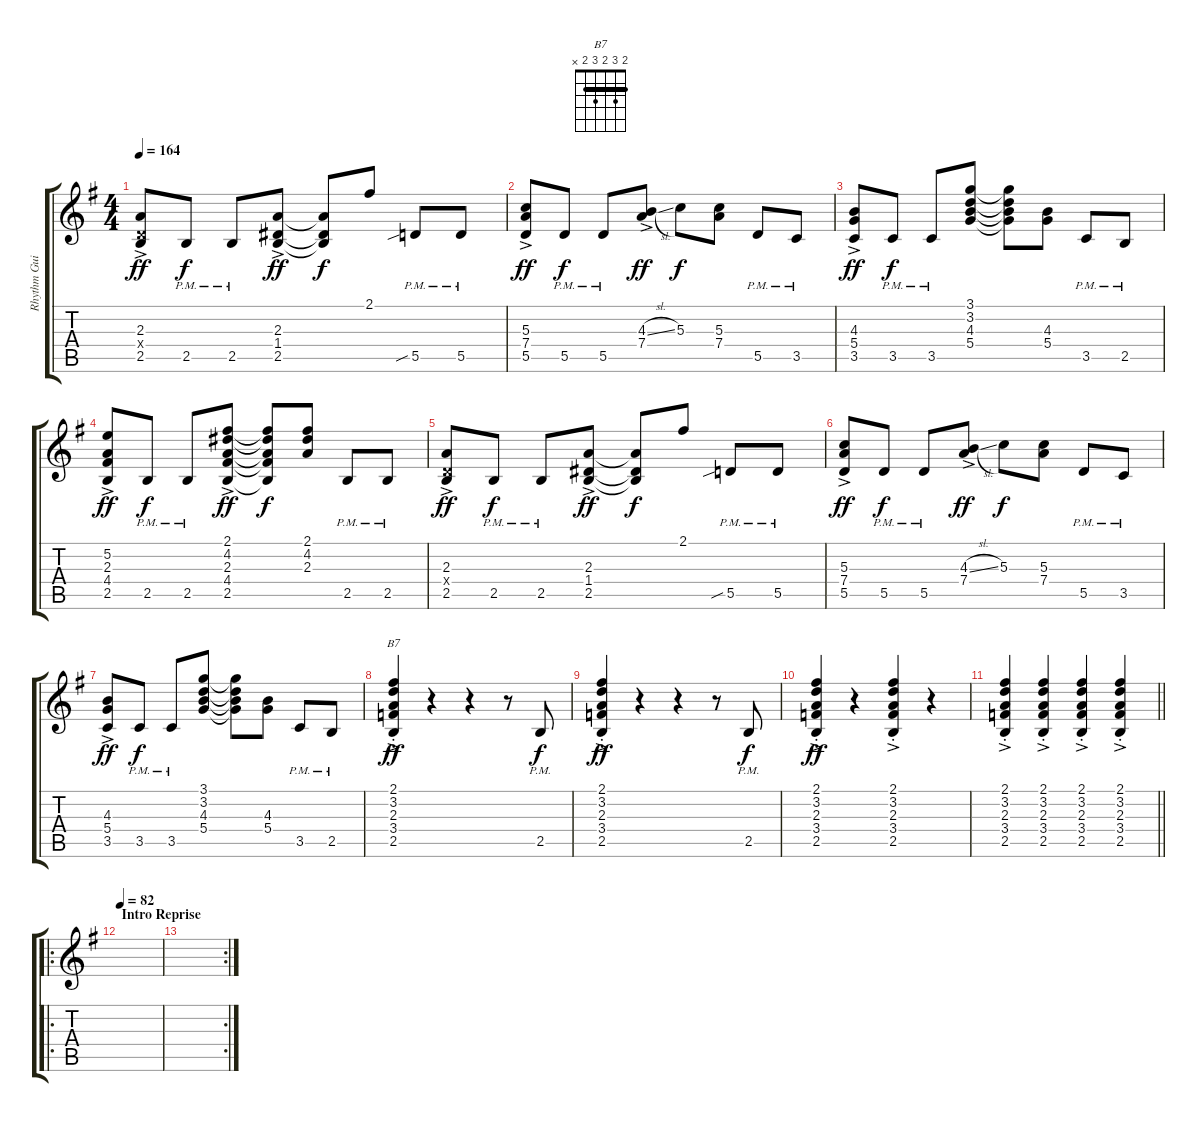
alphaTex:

\track ("Rhythm Guitar" "Rhythm Gui") {instrument overdrivenguitar}
\staff {score tabs}
\tuning (E4 B3 G3 D3 A2 E2) {hide}
\chord ("B7" 2 3 2 3 2 x) {barre 2}
\ts (4 4)
\tempo 164
\clef g2
\ks g
(2.3{ac} 0.4{ac x} 2.5{ac}).8{dy ff} 2.5{pm}.8{dy f} 2.5{pm}.8 (2.3{ac} 1.4{ac} 2.5{ac}).8{dy ff} (2.3{t} 1.4{t} 2.5{t}).8{dy f} 2.1.8 5.5{sib pm}.8 5.5{pm}.8 |
(5.3{ac} 7.4{ac} 5.5{ac}).8{dy ff} 5.5{pm}.8{dy f} 5.5{pm}.8 (4.3{sl ac} 7.4{ac}).8{dy ff} 5.3.8{dy f} (5.3 7.4).8 5.5{pm}.8 3.5{pm}.8 |
(4.3{ac} 5.4{ac} 3.5{ac}).8{dy ff} 3.5{pm}.8{dy f} 3.5{pm}.8 (3.1 3.2 4.3 5.4).8 (3.1{t} 3.2{t} 4.3{t} 5.4{t}).8 (4.3 5.4).8 3.5{pm}.8 2.5{pm}.8 |
(5.2{ac} 2.3{ac} 4.4{ac} 2.5{ac}).8{dy ff} 2.5{pm}.8{dy f} 2.5{pm}.8 (2.1{ac} 4.2{ac} 2.3{ac} 4.4{ac} 2.5{ac}).8{dy ff} (2.1{t} 4.2{t} 2.3{t} 4.4{t} 2.5{t}).8{dy f} (2.1 4.2 2.3).8 2.5{pm}.8 2.5{pm}.8 |
(2.3{ac} 0.4{ac x} 2.5{ac}).8{dy ff} 2.5{pm}.8{dy f} 2.5{pm}.8 (2.3{ac} 1.4{ac} 2.5{ac}).8{dy ff} (2.3{t} 1.4{t} 2.5{t}).8{dy f} 2.1.8 5.5{sib pm}.8 5.5{pm}.8 |
(5.3{ac} 7.4{ac} 5.5{ac}).8{dy ff} 5.5{pm}.8{dy f} 5.5{pm}.8 (4.3{sl ac} 7.4{ac}).8{dy ff} 5.3.8{dy f} (5.3 7.4).8 5.5{pm}.8 3.5{pm}.8 |
(4.3{ac} 5.4{ac} 3.5{ac}).8{dy ff} 3.5{pm}.8{dy f} 3.5{pm}.8 (3.1 3.2 4.3 5.4).8 (3.1{t} 3.2{t} 4.3{t} 5.4{t}).8 (4.3 5.4).8 3.5{pm}.8 2.5{pm}.8 |
(2.1{ac st} 3.2{ac st} 2.3{ac st} 3.4{ac st} 2.5{ac st}).4{ch "B7" dy ff} r.4 r.4 r.8 2.5{pm}.8{dy f} |
(2.1{ac st} 3.2{ac st} 2.3{ac st} 3.4{ac st} 2.5{ac st}).4{dy ff} r.4 r.4 r.8 2.5{pm}.8{dy f} |
(2.1{ac st} 3.2{ac st} 2.3{ac st} 3.4{ac st} 2.5{ac st}).4{dy ff} r.4 (2.1{ac st} 3.2{ac st} 2.3{ac st} 3.4{ac st} 2.5{ac st}).4 r.4 |
\barLineRight lightlight
(2.1{ac st} 3.2{ac st} 2.3{ac st} 3.4{ac st} 2.5{ac st}).4 (2.1{ac st} 3.2{ac st} 2.3{ac st} 3.4{ac st} 2.5{ac st}).4 (2.1{ac st} 3.2{ac st} 2.3{ac st} 3.4{ac st} 2.5{ac st}).4 (2.1{ac st} 3.2{ac st} 2.3{ac st} 3.4{ac st} 2.5{ac st}).4 |
\ro
\section ("" "Intro Reprise")
\tempo 82
|
\rc 2
